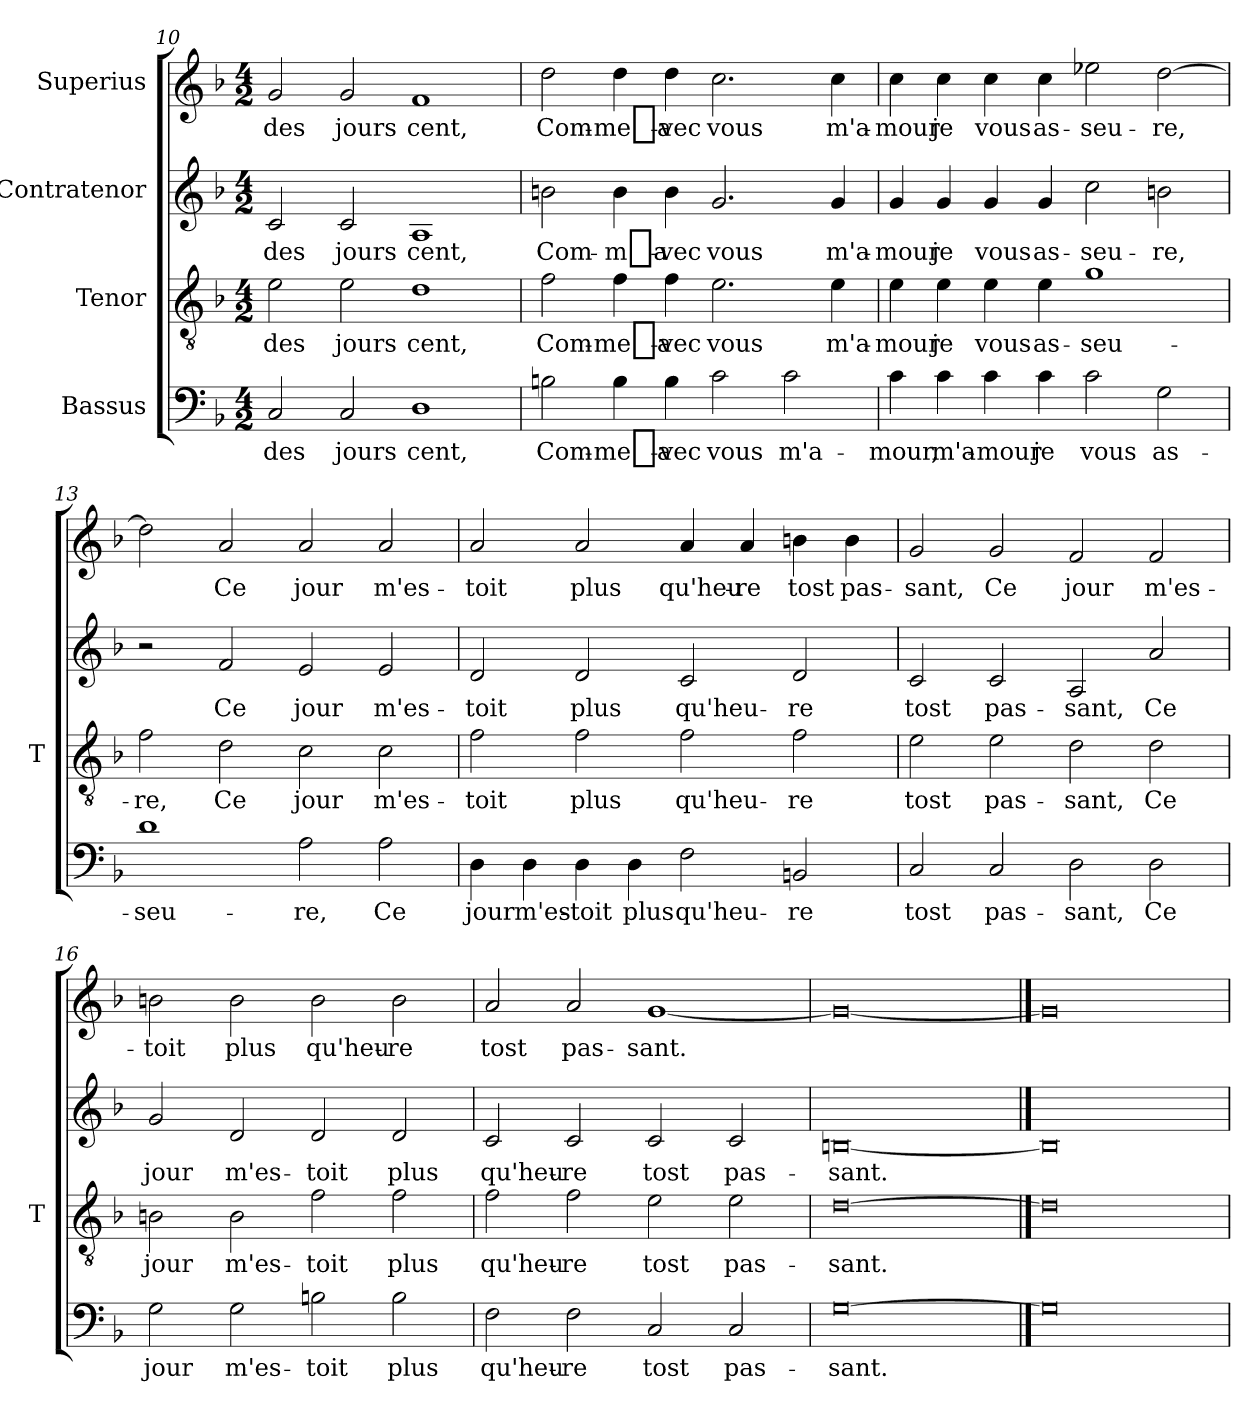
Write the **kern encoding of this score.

**kern	**text	**kern	**text	**kern	**text	**kern	**text
*part4	*part4	*part3	*part3	*part2	*part2	*part1	*part1
*staff4	*staff4	*staff3	*staff3	*staff2	*staff2	*staff1	*staff1
*I"Bassus	*	*I"Tenor	*	*I"Contratenor	*	*I"Superius	*
*	*	*I'T	*	*	*	*	*
*clefF4	*	*clefGv2	*	*clefG2	*	*clefG2	*
*k[b-]	*	*k[b-]	*	*k[b-]	*	*k[b-]	*
*M4/2	*	*M4/2	*	*M4/2	*	*M4/2	*
=10	=10	=10	=10	=10	=10	=10	=10
2C	-des	2e	-des	2c	-des	2g	-des
2C	-jours	2e	-jours	2c	-jours	2g	-jours
1D	-cent,	1d	-cent,	1A	-cent,	1f	-cent,
=11	=11	=11	=11	=11	=11	=11	=11
2Bn	Com-	2f	Com-	2b	Com-	2dd	Com-
4B	me_a-	4f	me_a-	4b	m_a-	4dd	me_a-
4B	-vec	4f	-vec	4b	-vec	4dd	-vec
2c	-vous	2.e	-vous	2.g	-vous	2.cc	-vous
2c	m'a-	.	.	.	.	.	.
.	.	4e	m'a-	4g	m'a-	4cc	m'a-
=12	=12	=12	=12	=12	=12	=12	=12
4c	-mour,	4e	-mour	4g	-mour	4cc	-mour
4c	m'a-	4e	-je	4g	-je	4cc	-je
4c	-mour	4e	-vous	4g	-vous	4cc	-vous
4c	-je	4e	as-	4g	as-	4cc	as-
2c	-vous	1g	seu-	2cc	seu-	2ee-X	seu-
2G	as-	.	.	2b	-re,	[2dd	-re,
=13	=13	=13	=13	=13	=13	=13	=13
1d	seu-	2f	-re,	2r	.	2dd]	.
.	.	2d	-Ce	2f	-Ce	2a	-Ce
2A	-re,	2c	-jour	2e	-jour	2a	-jour
2A	-Ce	2c	m'es-	2e	m'es-	2a	m'es-
=14	=14	=14	=14	=14	=14	=14	=14
4D	-jour	2f	-toit	2d	-toit	2a	-toit
4D	m'es-	.	.	.	.	.	.
4D	-toit	2f	-plus	2d	-plus	2a	-plus
4D	-plus	.	.	.	.	.	.
2F	qu'heu-	2f	qu'heu-	2c	qu'heu-	4a	qu'heu-
.	.	.	.	.	.	4a	-re
2BBn	-re	2f	-re	2d	-re	4b	-tost
.	.	.	.	.	.	4b	pas-
=15	=15	=15	=15	=15	=15	=15	=15
2C	-tost	2e	-tost	2c	-tost	2g	-sant,
2C	pas-	2e	pas-	2c	pas-	2g	-Ce
2D	-sant,	2d	-sant,	2A	-sant,	2f	-jour
2D	-Ce	2d	-Ce	2a	-Ce	2f	m'es-
=16	=16	=16	=16	=16	=16	=16	=16
2G	-jour	2Bn	-jour	2g	-jour	2b	-toit
2G	m'es-	2B	m'es-	2d	m'es-	2b	-plus
2Bn	-toit	2f	-toit	2d	-toit	2b	qu'heu-
2B	-plus	2f	-plus	2d	-plus	2b	-re
=17	=17	=17	=17	=17	=17	=17	=17
2F	qu'heu-	2f	qu'heu-	2c	qu'heu-	2a	-tost
2F	-re	2f	-re	2c	-re	2a	pas-
2C	-tost	2e	-tost	2c	-tost	[1g	-sant.
2C	pas-	2e	pas-	2c	pas-	.	.
=18	=18	=18	=18	=18	=18	=18	=18
[0G	-sant.	[0d	-sant.	[0Bn	-sant.	0g_	.
==19	==19	==19	==19	==19	==19	==19	==19
0G]	.	0d]	.	0B]	.	0g]	.
=	=	=	=	=	=	=	=
*-	*-	*-	*-	*-	*-	*-	*-
